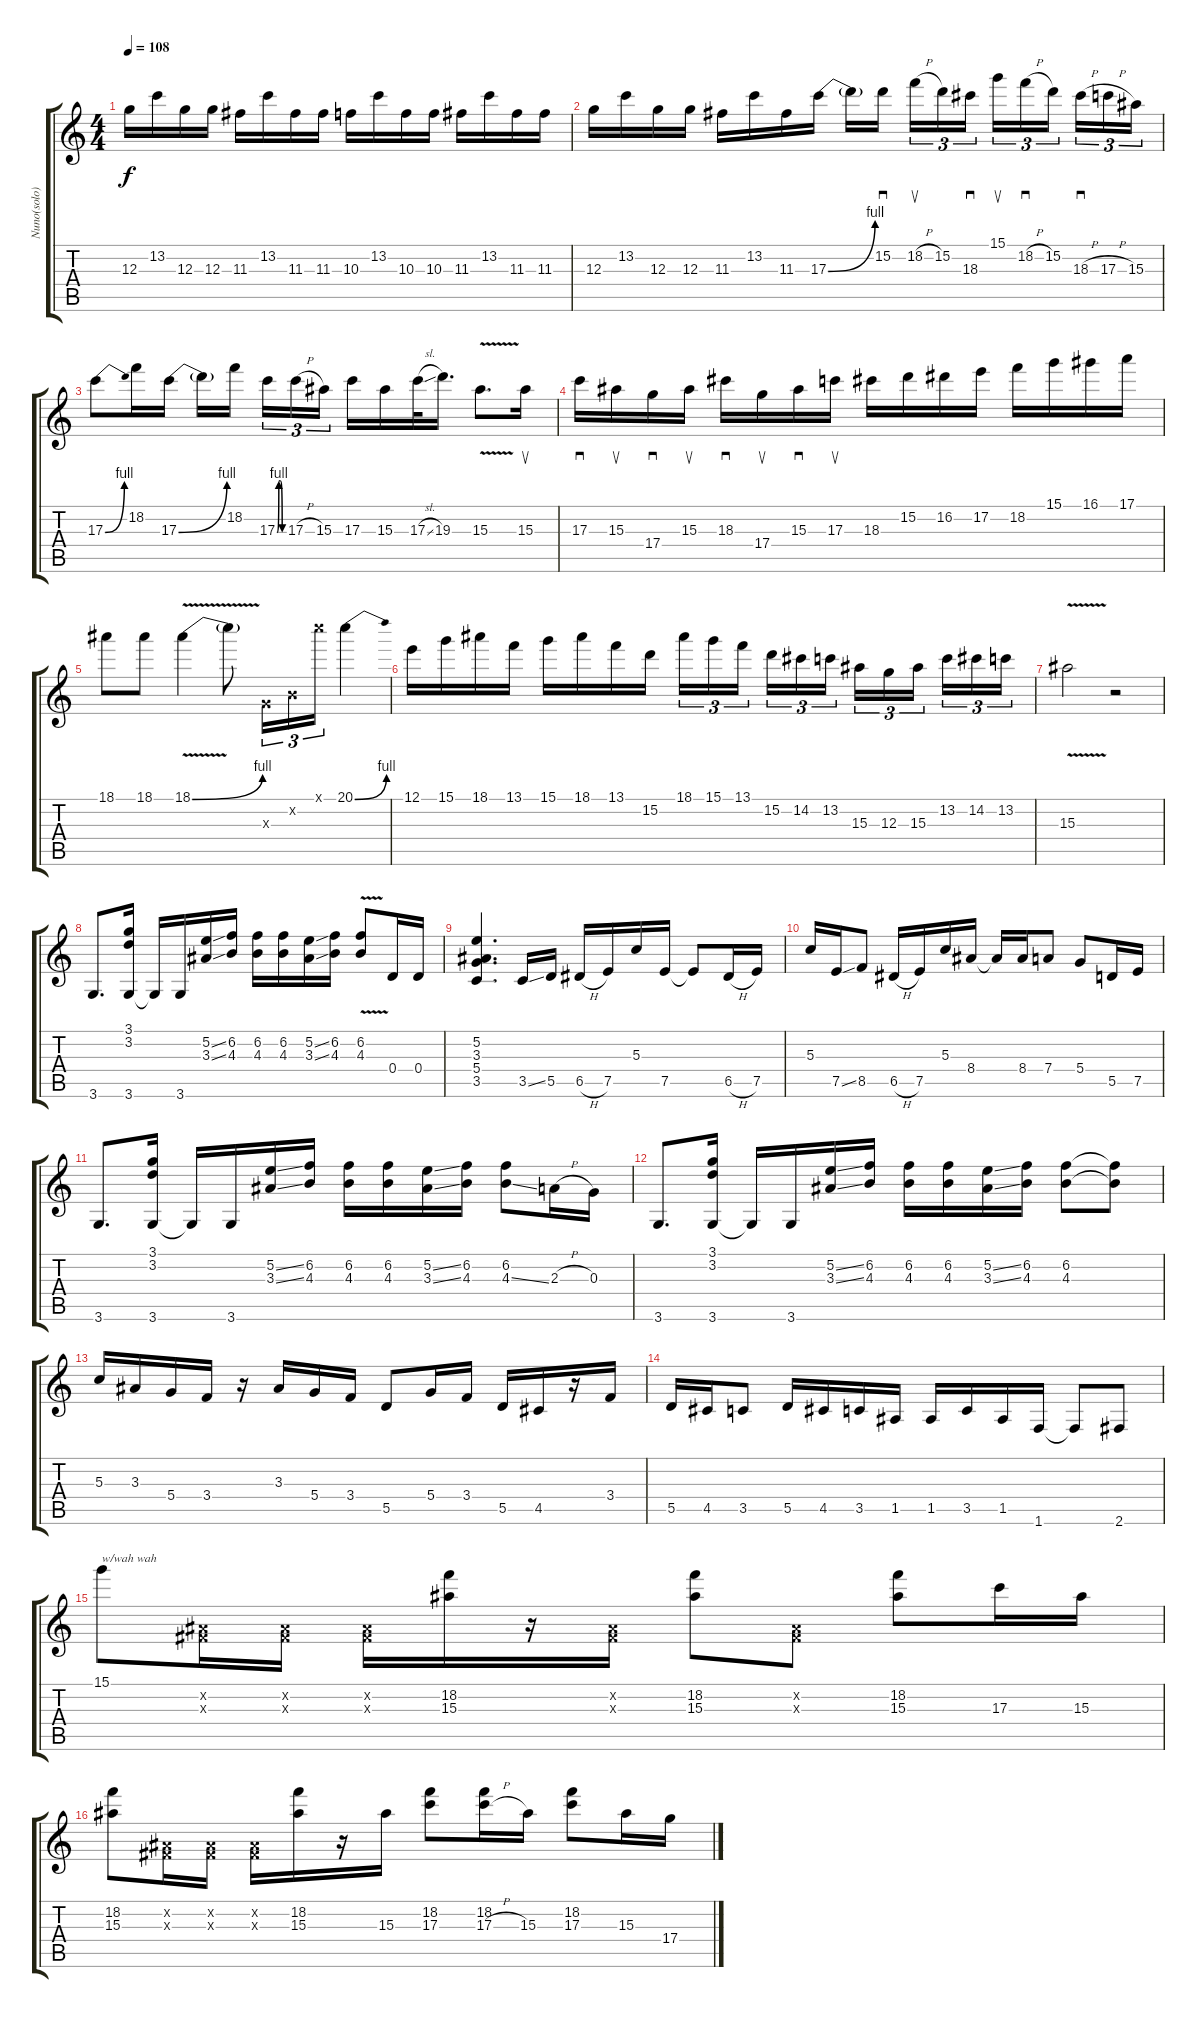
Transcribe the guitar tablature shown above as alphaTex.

\track ("Nuno(solo)" "Nuno(solo)") {instrument distortionguitar}
\staff {score tabs}
\tuning (E4 B3 G3 D3 A2 E2) {hide}
\ts (4 4)
\tempo 108
\clef g2
\ks c
12.3.16{dy f} 13.2.16 12.3.16 12.3.16 11.3.16 13.2.16 11.3.16 11.3.16 10.3.16 13.2.16 10.3.16 10.3.16 11.3.16 13.2.16 11.3.16 11.3.16 |
12.3.16 13.2.16 12.3.16 12.3.16 11.3.16 13.2.16 11.3.16 17.3{be (bend 0 0 60 4)}.16 17.3{t}.16 15.2.16{sd beam splitsecondary} 18.2{h}.16{su tu (3 2)} 15.2.16{tu (3 2)} 18.3.16{sd tu (3 2)} 15.1.16{su tu (3 2)} 18.2{h}.16{sd tu (3 2)} 15.2.16{tu (3 2) beam splitsecondary} 18.3{h}.16{sd tu (3 2)} 17.3{h}.16{tu (3 2)} 15.3.16{tu (3 2)} |
17.3{be (bend 0 0 60 4)}.8 18.2.16 17.3{be (bend 0 0 60 4)}.16 17.3{t}.16 18.2.16{beam splitsecondary} 17.3{be (custom 0 0 15 4 30 4 45 0 60 0)}.16{tu (3 2)} 17.3{h}.16{tu (3 2)} 15.3.16{tu (3 2)} 17.3.16 15.3.16 17.3{sl}.32 19.3.16{d} 15.3{v}.8{d} 15.3.16{su} |
17.3.16{sd} 15.3.16{su} 17.4.16{sd} 15.3.16{su} 18.3.16{sd} 17.4.16{su} 15.3.16{sd} 17.3.16{su} 18.3.16 15.2.16 16.2.16 17.2.16 18.2.16 15.1.16 16.1.16 17.1.16 |
18.1.8 18.1.8 18.1{be (bend 0 0 60 4) v}.4 18.1{t}.8 0.3{x}.16{tu (3 2)} 0.2{x}.16{tu (3 2)} 20.1{x}.16{tu (3 2)} 20.1{be (bend 0 0 60 4)}.4 |
12.1.16 15.1.16 18.1.16 13.1.16 15.1.16 18.1.16 13.1.16 15.2.16 18.1.16{tu (3 2)} 15.1.16{tu (3 2)} 13.1.16{tu (3 2) beam splitsecondary} 15.2.16{tu (3 2)} 14.2.16{tu (3 2)} 13.2.16{tu (3 2)} 15.3.16{tu (3 2)} 12.3.16{tu (3 2)} 15.3.16{tu (3 2) beam splitsecondary} 13.2.16{tu (3 2)} 14.2.16{tu (3 2)} 13.2.16{tu (3 2)} |
15.3{v}.2 r.2 |
3.6.8{d} (3.1 3.2 3.6).16 3.6{t}.16 3.6.16 (5.2{ss} 3.3{ss}).16 (6.2 4.3).16 (6.2 4.3).16 (6.2 4.3).16 (5.2{ss} 3.3{ss}).16 (6.2 4.3).16 (6.2{v} 4.3{v}).8 0.4.16 0.4.16 |
(5.2 3.3 5.4 3.5).4{d} 3.5{ss}.16 5.5.16 6.5{h}.16 7.5.16 5.3.16 7.5.16 7.5{t}.8 6.5{h}.16 7.5.16 |
5.3.16 7.5{ss}.16 8.5.8 6.5{h}.16 7.5.16 5.3.16 8.4.16 8.4{t}.16 8.4.16 7.4.8 5.4.8 5.5.16 7.5.16 |
3.6.8{d} (3.1 3.2 3.6).16 3.6{t}.16 3.6.16 (5.2{ss} 3.3{ss}).16 (6.2 4.3).16 (6.2 4.3).16 (6.2 4.3).16 (5.2{ss} 3.3{ss}).16 (6.2 4.3).16 (6.2 4.3{ss}).8 2.3{h}.16 0.3.16 |
3.6.8{d} (3.1 3.2 3.6).16 3.6{t}.16 3.6.16 (5.2{ss} 3.3{ss}).16 (6.2 4.3).16 (6.2 4.3).16 (6.2 4.3).16 (5.2{ss} 3.3{ss}).16 (6.2 4.3).16 (6.2 4.3).8 (6.2{t} 4.3{t}).8 |
5.3.16 3.3.16 5.4.16 3.4.16 r.16 3.3.16 5.4.16 3.4.16 5.5.8 5.4.16 3.4.16 5.5.16 4.5.16 r.16 3.4.16 |
5.5.16 4.5.16 3.5.8 5.5.16 4.5.16 3.5.16 1.5.16 1.5.16 3.5.16 1.5.16 1.6.16 1.6{t}.8 2.6.8 |
15.1.8{txt "w/wah wah"} (-1.2{x} -1.3{x}).16 (-1.2{x} -1.3{x}).16 (-1.2{x} -1.3{x}).16 (18.2 15.3).16 r.16 (-1.2{x} -1.3{x}).16 (18.2 15.3).8 (-1.2{x} -1.3{x}).8 (18.2 15.3).8 17.3.16 15.3.16 |
(18.2 15.3).8 (-1.2{x} -1.3{x}).16 (-1.2{x} -1.3{x}).16 (-1.2{x} -1.3{x}).16 (18.2 15.3).16 r.16 15.3.16 (18.2 17.3).8 (18.2 17.3{h}).16 15.3.16 (18.2 17.3).8 15.3.16 17.4.16
